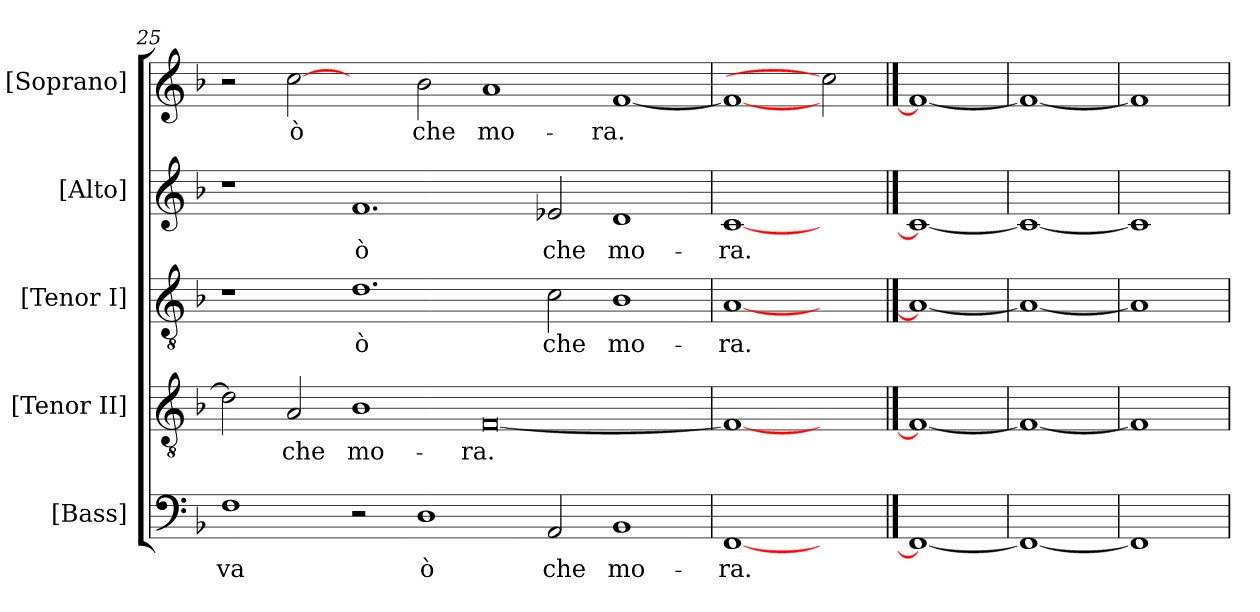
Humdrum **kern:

**kern	**text	**kern	**text	**kern	**text	**kern	**text	**kern	**text
*part5	*part5	*part4	*part4	*part3	*part3	*part2	*part2	*part1	*part1
*staff5	*staff5	*staff4	*staff4	*staff3	*staff3	*staff2	*staff2	*staff1	*staff1
*I"[Bass]	*	*I"[Tenor II]	*	*I"[Tenor I]	*	*I"[Alto]	*	*I"[Soprano]	*
*clefF4	*	*clefGv2	*	*clefGv2	*	*clefG2	*	*clefG2	*
*k[b-]	*	*k[b-]	*	*k[b-]	*	*k[b-]	*	*k[b-]	*
*F:	*	*F:	*	*F:	*	*F:	*	*F:	*
=25	=25	=25	=25	=25	=25	=25	=25	=25	=25
!	!LO:LY:b:cj	!	!LO:LY:b:cj	!	!	!	!	!	!
1F	-va	2d\]	.	1r	.	1r	.	2r	.
!	!	!	!LO:LY:b:cj	!	!	!	!	!	!LO:LY:b:cj
.	.	2A/	che	.	.	.	.	[2cc	ò
!	!	!	!LO:LY:b:cj	!	!LO:LY:b:cj	!	!LO:LY:b:cj	!	!
2r	.	1B-	mo-	1.d	ò	1.f	ò	2ryy	.
!	!LO:LY:b:cj	!	!	!	!	!	!	!	!LO:LY:b:cj
1D	ò	.	.	.	.	.	.	2b-\	che
!	!	!	!LO:LY:b:cj	!	!	!	!	!	!LO:LY:b:cj
.	.	[<0F	-ra.	.	.	.	.	1a	mo-
!	!LO:LY:b:cj	!	!	!	!LO:LY:b:cj	!	!LO:LY:b:cj	!	!
2AA/	che	.	.	2c\	che	2e-X/	che	.	.
!	!LO:LY:b:cj	!	!	!	!LO:LY:b:cj	!	!LO:LY:b:cj	!	!LO:LY:b:cj
1BB-	mo-	.	.	1B-	mo-	1d	mo-	[<1f	-ra.
=26	=26	=26	=26	=26	=26	=26	=26	=26	=26
!	!LO:LY:b:cj	!	!LO:LY:b:cj	!	!LO:LY:b:cj	!	!LO:LY:b:cj	!	!LO:LY:b:cj
[1FF	-ra.	1F_	.	[1A	-ra.	[1c	-ra.	1f_	.
2ryy	.	2ryy	.	2ryy	.	2ryy	.	2cc]	.
==27	==27	==27	==27	==27	==27	==27	==27	==27	==27
1FF_	.	1F_	.	1A_	.	1c_	.	1f_	.
=28	=28	=28	=28	=28	=28	=28	=28	=28	=28
1FF_	.	1F_	.	1A_	.	1c_	.	1f_	.
=29	=29	=29	=29	=29	=29	=29	=29	=29	=29
1FF]	.	1F]	.	1A]	.	1c]	.	1f]	.
=	=	=	=	=	=	=	=	=	=
*-	*-	*-	*-	*-	*-	*-	*-	*-	*-
